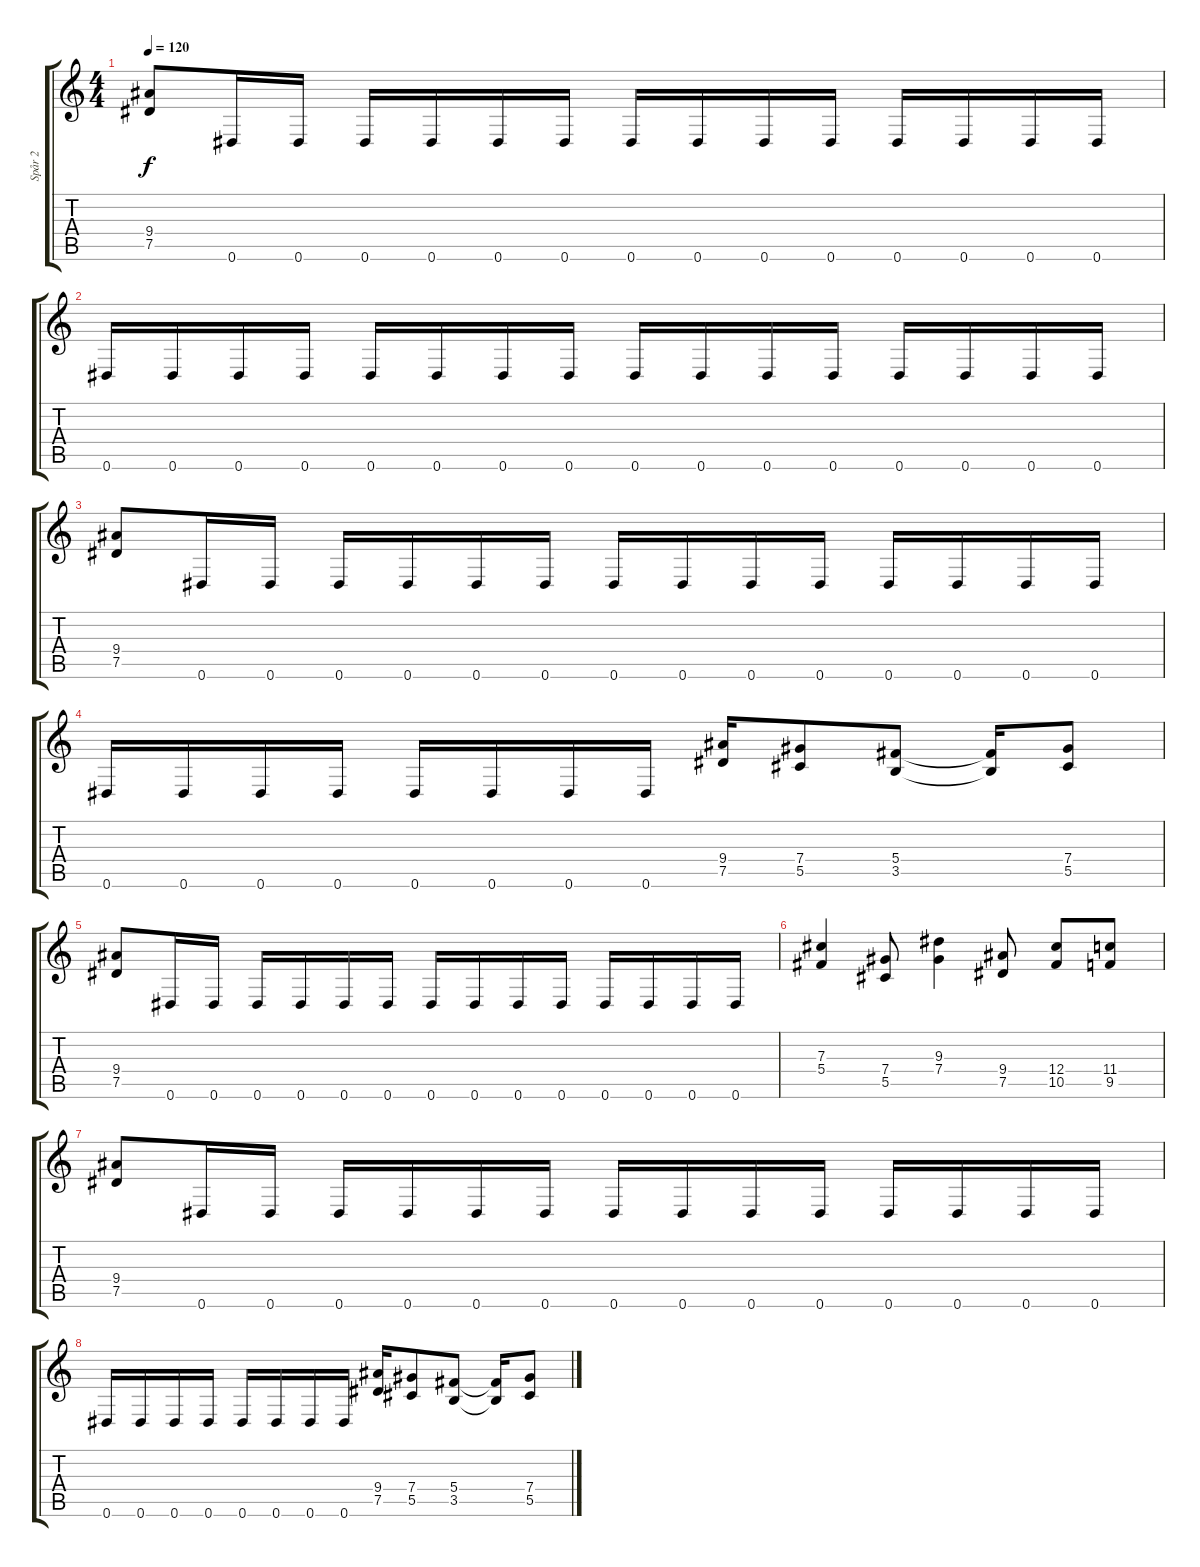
\track ("Spår 2" "Spår 2") {instrument distortionguitar}
\staff {score tabs}
\tuning (Eb4 Bb3 Gb3 Db3 Ab2 Eb2) {hide}
\ts (4 4)
\tempo 120
\clef g2
\ks c
(9.4 7.5).8{dy f} 0.6.16 0.6.16 0.6.16 0.6.16 0.6.16 0.6.16 0.6.16 0.6.16 0.6.16 0.6.16 0.6.16 0.6.16 0.6.16 0.6.16 |
0.6.16 0.6.16 0.6.16 0.6.16 0.6.16 0.6.16 0.6.16 0.6.16 0.6.16 0.6.16 0.6.16 0.6.16 0.6.16 0.6.16 0.6.16 0.6.16 |
(9.4 7.5).8 0.6.16 0.6.16 0.6.16 0.6.16 0.6.16 0.6.16 0.6.16 0.6.16 0.6.16 0.6.16 0.6.16 0.6.16 0.6.16 0.6.16 |
0.6.16 0.6.16 0.6.16 0.6.16 0.6.16 0.6.16 0.6.16 0.6.16 (9.4 7.5).16 (7.4 5.5).8 (5.4 3.5).8 (5.4{t} 3.5{t}).16 (7.4 5.5).8 |
(9.4 7.5).8 0.6.16 0.6.16 0.6.16 0.6.16 0.6.16 0.6.16 0.6.16 0.6.16 0.6.16 0.6.16 0.6.16 0.6.16 0.6.16 0.6.16 |
(7.3 5.4).4 (7.4 5.5).8 (9.3 7.4).4 (9.4 7.5).8 (12.4 10.5).8 (11.4 9.5).8 |
(9.4 7.5).8 0.6.16 0.6.16 0.6.16 0.6.16 0.6.16 0.6.16 0.6.16 0.6.16 0.6.16 0.6.16 0.6.16 0.6.16 0.6.16 0.6.16 |
0.6.16 0.6.16 0.6.16 0.6.16 0.6.16 0.6.16 0.6.16 0.6.16 (9.4 7.5).16 (7.4 5.5).8 (5.4 3.5).8 (5.4{t} 3.5{t}).16 (7.4 5.5).8
